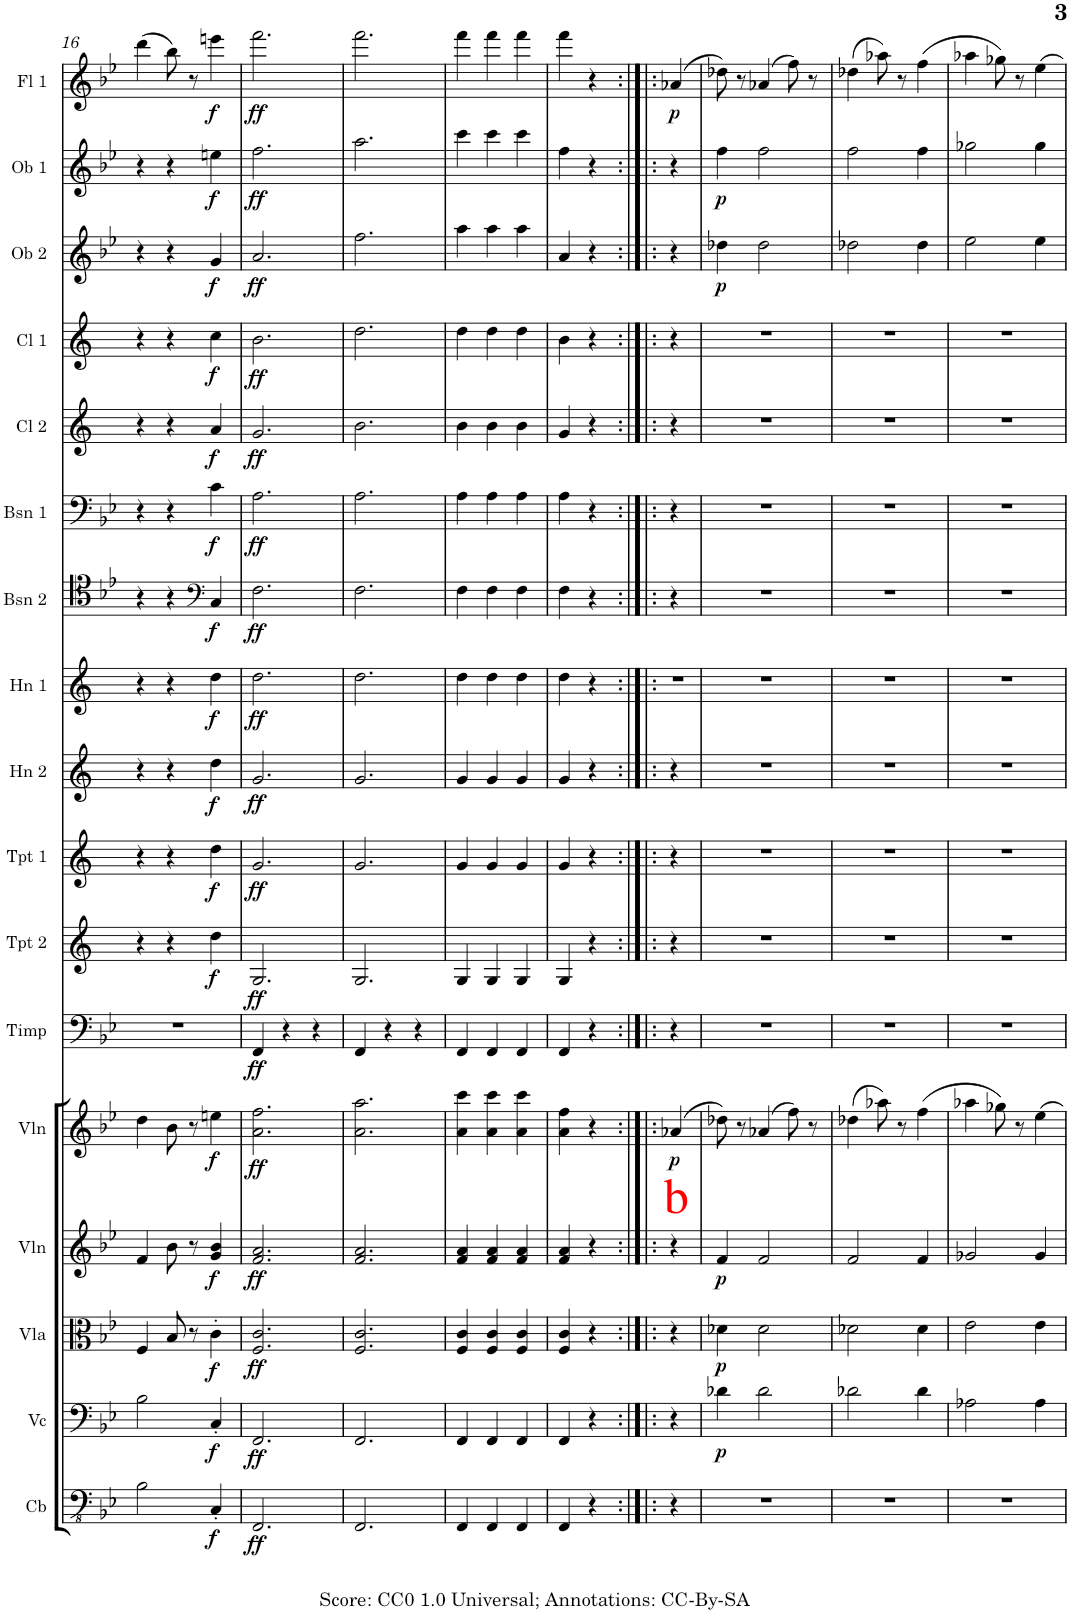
**kern	**dynam	**kern	**dynam	**kern	**dynam	**kern	**dynam	**kern	**text	**dynam	**kern	**dynam	**kern	**dynam	**kern	**dynam	**kern	**dynam	**kern	**dynam	**kern	**dynam	**kern	**dynam	**kern	**dynam	**kern	**dynam	**kern	**dynam	**kern	**dynam	**kern	**dynam
*part17	*part17	*part16	*part16	*part15	*part15	*part14	*part14	*part13	*part13	*part13	*part12	*part12	*part11	*part11	*part10	*part10	*part9	*part9	*part8	*part8	*part7	*part7	*part6	*part6	*part5	*part5	*part4	*part4	*part3	*part3	*part2	*part2	*part1	*part1
*staff17	*staff17	*staff16	*staff16	*staff15	*staff15	*staff14	*staff14	*staff13	*staff13	*staff13	*staff12	*staff12	*staff11	*staff11	*staff10	*staff10	*staff9	*staff9	*staff8	*staff8	*staff7	*staff7	*staff6	*staff6	*staff5	*staff5	*staff4	*staff4	*staff3	*staff3	*staff2	*staff2	*staff1	*staff1
*I"Contrabass	*	*I"Violoncello	*	*I"Viola	*	*I"Violin	*	*I"Violin	*	*	*I"Timpani	*	*I"Bb Trumpet 2	*	*I"Bb Trumpet 1	*	*I"Bb (basso) Horn 2	*	*I"Bb (basso) Horn 1	*	*I"Bassoon 2	*	*I"Bassoon 1	*	*I"Bb Clarinet 2	*	*I"Bb Clarinet 1	*	*I"Oboe 2	*	*I"Oboe 1	*	*I"Flute 1	*
*I'Cb	*	*I'Vc	*	*I'Vla	*	*I'Vln	*	*I'Vln	*	*	*I'Timp	*	*I'Tpt 2	*	*I'Tpt 1	*	*I'Hn 2	*	*I'Hn 1	*	*I'Bsn 2	*	*I'Bsn 1	*	*I'Cl 2	*	*I'Cl 1	*	*I'Ob 2	*	*I'Ob 1	*	*I'Fl 1	*
!!LO:PB:g=z
*clefFv4	*	*clefF4	*	*clefC3	*	*clefG2	*	*clefG2	*	*	*clefF4	*	*clefG2	*	*clefG2	*	*clefG2	*	*clefG2	*	*clefC4	*	*clefF4	*	*clefG2	*	*clefG2	*	*clefG2	*	*clefG2	*	*clefG2	*
*	*	*	*	*	*	*	*	*	*	*	*	*	*Trd1c2	*	*Trd1c2	*	*Trd8c14	*	*Trd8c14	*	*	*	*	*	*Trd1c2	*	*Trd1c2	*	*	*	*	*	*	*
*k[b-e-]	*	*k[b-e-]	*	*k[b-e-]	*	*k[b-e-]	*	*k[b-e-]	*	*	*k[b-e-]	*	*k[]	*	*k[]	*	*k[]	*	*k[]	*	*k[b-e-]	*	*k[b-e-]	*	*k[]	*	*k[]	*	*k[b-e-]	*	*k[b-e-]	*	*k[b-e-]	*
*M3/4	*	*M3/4	*	*M3/4	*	*M3/4	*	*M3/4	*	*	*M3/4	*	*M3/4	*	*M3/4	*	*M3/4	*	*M3/4	*	*M3/4	*	*M3/4	*	*M3/4	*	*M3/4	*	*M3/4	*	*M3/4	*	*M3/4	*
=16	=16	=16	=16	=16	=16	=16	=16	=16	=16	=16	=16	=16	=16	=16	=16	=16	=16	=16	=16	=16	=16	=16	=16	=16	=16	=16	=16	=16	=16	=16	=16	=16	=16	=16
2BB-\	.	2B-\	.	4F/	.	4f/	.	4dd\	.	.	2.r	.	4r	.	4r	.	4r	.	4r	.	4r	.	4r	.	4r	.	4r	.	4r	.	4r	.	(4ddd\	.
.	.	.	.	8B-/	.	8b-\	.	8b-\	.	.	.	.	4r	.	4r	.	4r	.	4r	.	4r	.	4r	.	4r	.	4r	.	4r	.	4r	.	8bb-\)	.
.	.	.	.	8r	.	8r	.	8r	.	.	.	.	.	.	.	.	.	.	.	.	.	.	.	.	.	.	.	.	.	.	.	.	8r	.
*	*	*	*	*	*	*	*	*	*	*	*	*	*	*	*	*	*	*	*	*	*clefF4	*	*	*	*	*	*	*	*	*	*	*	*	*
!	!LO:DY:b	!	!LO:DY:b	!	!LO:DY:b	!	!LO:DY:b	!	!	!LO:DY:b	!	!	!	!LO:DY:b	!	!LO:DY:b	!	!LO:DY:b	!	!LO:DY:b	!	!LO:DY:b	!	!LO:DY:b	!	!LO:DY:b	!	!LO:DY:b	!	!LO:DY:b	!	!LO:DY:b	!	!LO:DY:b
4CC'/	f	4C'/	f	4c'\	f	4g/ 4b-/	f	4een\	.	f	.	.	4dd\	f	4dd\	f	4dd\	f	4dd\	f	4C/	f	4c\	f	4a/	f	4cc\	f	4g/	f	4een\	f	4eeen\	f
=17	=17	=17	=17	=17	=17	=17	=17	=17	=17	=17	=17	=17	=17	=17	=17	=17	=17	=17	=17	=17	=17	=17	=17	=17	=17	=17	=17	=17	=17	=17	=17	=17	=17	=17
!	!LO:DY:b	!	!LO:DY:b	!	!LO:DY:b	!	!LO:DY:b	!	!	!LO:DY:b	!	!LO:DY:b	!	!LO:DY:b	!	!LO:DY:b	!	!LO:DY:b	!	!LO:DY:b	!	!LO:DY:b	!	!LO:DY:b	!	!LO:DY:b	!	!LO:DY:b	!	!LO:DY:b	!	!LO:DY:b	!	!LO:DY:b
2.FFF/	ff	2.FF/	ff	2.F/ 2.c/	ff	2.f/ 2.a/	ff	2.a\ 2.ff\	.	ff	4FF/	ff	2.G/	ff	2.g/	ff	2.g/	ff	2.dd\	ff	2.F\	ff	2.A\	ff	2.g/	ff	2.b\	ff	2.a/	ff	2.ff\	ff	2.fff\	ff
.	.	.	.	.	.	.	.	.	.	.	4r	.	.	.	.	.	.	.	.	.	.	.	.	.	.	.	.	.	.	.	.	.	.	.
.	.	.	.	.	.	.	.	.	.	.	4r	.	.	.	.	.	.	.	.	.	.	.	.	.	.	.	.	.	.	.	.	.	.	.
=18	=18	=18	=18	=18	=18	=18	=18	=18	=18	=18	=18	=18	=18	=18	=18	=18	=18	=18	=18	=18	=18	=18	=18	=18	=18	=18	=18	=18	=18	=18	=18	=18	=18	=18
2.FFF/	.	2.FF/	.	2.F/ 2.c/	.	2.f/ 2.a/	.	2.a\ 2.aa\	.	.	4FF/	.	2.G/	.	2.g/	.	2.g/	.	2.dd\	.	2.F\	.	2.A\	.	2.b\	.	2.dd\	.	2.ff\	.	2.aa\	.	2.fff\	.
.	.	.	.	.	.	.	.	.	.	.	4r	.	.	.	.	.	.	.	.	.	.	.	.	.	.	.	.	.	.	.	.	.	.	.
.	.	.	.	.	.	.	.	.	.	.	4r	.	.	.	.	.	.	.	.	.	.	.	.	.	.	.	.	.	.	.	.	.	.	.
=19	=19	=19	=19	=19	=19	=19	=19	=19	=19	=19	=19	=19	=19	=19	=19	=19	=19	=19	=19	=19	=19	=19	=19	=19	=19	=19	=19	=19	=19	=19	=19	=19	=19	=19
4FFF/	.	4FF/	.	4F/ 4c/	.	4f/ 4a/	.	4a\ 4ccc\	.	.	4FF/	.	4G/	.	4g/	.	4g/	.	4dd\	.	4F\	.	4A\	.	4b\	.	4dd\	.	4aa\	.	4ccc\	.	4fff\	.
4FFF/	.	4FF/	.	4F/ 4c/	.	4f/ 4a/	.	4a\ 4ccc\	.	.	4FF/	.	4G/	.	4g/	.	4g/	.	4dd\	.	4F\	.	4A\	.	4b\	.	4dd\	.	4aa\	.	4ccc\	.	4fff\	.
4FFF/	.	4FF/	.	4F/ 4c/	.	4f/ 4a/	.	4a\ 4ccc\	.	.	4FF/	.	4G/	.	4g/	.	4g/	.	4dd\	.	4F\	.	4A\	.	4b\	.	4dd\	.	4aa\	.	4ccc\	.	4fff\	.
=20	=20	=20	=20	=20	=20	=20	=20	=20	=20	=20	=20	=20	=20	=20	=20	=20	=20	=20	=20	=20	=20	=20	=20	=20	=20	=20	=20	=20	=20	=20	=20	=20	=20	=20
4FFF/	.	4FF/	.	4F/ 4c/	.	4f/ 4a/	.	4a\ 4ff\	.	.	4FF/	.	4G/	.	4g/	.	4g/	.	4dd\	.	4F\	.	4A\	.	4g/	.	4b\	.	4a/	.	4ff\	.	4fff\	.
4r	.	4r	.	4r	.	4r	.	4r	.	.	4r	.	4r	.	4r	.	4r	.	4r	.	4r	.	4r	.	4r	.	4r	.	4r	.	4r	.	4r	.
=21:|!|:	=21:|!|:	=21:|!|:	=21:|!|:	=21:|!|:	=21:|!|:	=21:|!|:	=21:|!|:	=21:|!|:	=21:|!|:	=21:|!|:	=21:|!|:	=21:|!|:	=21:|!|:	=21:|!|:	=21:|!|:	=21:|!|:	=21:|!|:	=21:|!|:	=21:|!|:	=21:|!|:	=21:|!|:	=21:|!|:	=21:|!|:	=21:|!|:	=21:|!|:	=21:|!|:	=21:|!|:	=21:|!|:	=21:|!|:	=21:|!|:	=21:|!|:	=21:|!|:	=21:|!|:	=21:|!|:
!	!	!	!	!	!	!	!	!	!LO:LY:b:color=#FF0000	!LO:DY:b	!	!	!	!	!	!	!	!	!	!	!	!	!	!	!	!	!	!	!	!	!	!	!	!LO:DY:b
4r	.	4r	.	4r	.	4r	.	(4a-X/	b	p	4r	.	4r	.	4r	.	4r	.	2.r	.	4r	.	4r	.	4r	.	4r	.	4r	.	4r	.	(4a-X/	p
2ryy	.	2ryy	.	2ryy	.	2ryy	.	2ryy	.	.	2ryy	.	2ryy	.	2ryy	.	2ryy	.	.	.	2ryy	.	2ryy	.	2ryy	.	2ryy	.	2ryy	.	2ryy	.	2ryy	.
=22	=22	=22	=22	=22	=22	=22	=22	=22	=22	=22	=22	=22	=22	=22	=22	=22	=22	=22	=22	=22	=22	=22	=22	=22	=22	=22	=22	=22	=22	=22	=22	=22	=22	=22
!	!	!	!LO:DY:b	!	!LO:DY:b	!	!LO:DY:b	!	!	!	!	!	!	!	!	!	!	!	!	!	!	!	!	!	!	!	!	!	!	!LO:DY:b	!	!LO:DY:b	!	!
2.r	.	4d-X\	p	4d-X\	p	4f/	p	8dd-X\)	.	.	2.r	.	2.r	.	2.r	.	2.r	.	2.r	.	2.r	.	2.r	.	2.r	.	2.r	.	4dd-X\	p	4ff\	p	8dd-X\)	.
.	.	.	.	.	.	.	.	8r	.	.	.	.	.	.	.	.	.	.	.	.	.	.	.	.	.	.	.	.	.	.	.	.	8r	.
.	.	2d-\	.	2d-\	.	2f/	.	(4a-X/	.	.	.	.	.	.	.	.	.	.	.	.	.	.	.	.	.	.	.	.	2dd-\	.	2ff\	.	(4a-X/	.
.	.	.	.	.	.	.	.	8ff\)	.	.	.	.	.	.	.	.	.	.	.	.	.	.	.	.	.	.	.	.	.	.	.	.	8ff\)	.
.	.	.	.	.	.	.	.	8r	.	.	.	.	.	.	.	.	.	.	.	.	.	.	.	.	.	.	.	.	.	.	.	.	8r	.
=23	=23	=23	=23	=23	=23	=23	=23	=23	=23	=23	=23	=23	=23	=23	=23	=23	=23	=23	=23	=23	=23	=23	=23	=23	=23	=23	=23	=23	=23	=23	=23	=23	=23	=23
2.r	.	2d-X\	.	2d-X\	.	2f/	.	(4dd-X\	.	.	2.r	.	2.r	.	2.r	.	2.r	.	2.r	.	2.r	.	2.r	.	2.r	.	2.r	.	2dd-X\	.	2ff\	.	(4dd-X\	.
.	.	.	.	.	.	.	.	8aa-X\)	.	.	.	.	.	.	.	.	.	.	.	.	.	.	.	.	.	.	.	.	.	.	.	.	8aa-X\)	.
.	.	.	.	.	.	.	.	8r	.	.	.	.	.	.	.	.	.	.	.	.	.	.	.	.	.	.	.	.	.	.	.	.	8r	.
.	.	4d-\	.	4d-\	.	4f/	.	(4ff\	.	.	.	.	.	.	.	.	.	.	.	.	.	.	.	.	.	.	.	.	4dd-\	.	4ff\	.	(4ff\	.
=24	=24	=24	=24	=24	=24	=24	=24	=24	=24	=24	=24	=24	=24	=24	=24	=24	=24	=24	=24	=24	=24	=24	=24	=24	=24	=24	=24	=24	=24	=24	=24	=24	=24	=24
2.r	.	2A-X\	.	2e-\	.	2g-X/	.	4aa-X\	.	.	2.r	.	2.r	.	2.r	.	2.r	.	2.r	.	2.r	.	2.r	.	2.r	.	2.r	.	2ee-\	.	2gg-X\	.	4aa-X\	.
.	.	.	.	.	.	.	.	8gg-X\)	.	.	.	.	.	.	.	.	.	.	.	.	.	.	.	.	.	.	.	.	.	.	.	.	8gg-X\)	.
.	.	.	.	.	.	.	.	8r	.	.	.	.	.	.	.	.	.	.	.	.	.	.	.	.	.	.	.	.	.	.	.	.	8r	.
.	.	4A-\	.	4e-\	.	4g-/	.	4ee-\	.	.	.	.	.	.	.	.	.	.	.	.	.	.	.	.	.	.	.	.	4ee-\	.	4gg-\	.	4ee-\	.
=	=	=	=	=	=	=	=	=	=	=	=	=	=	=	=	=	=	=	=	=	=	=	=	=	=	=	=	=	=	=	=	=	=	=
*-	*-	*-	*-	*-	*-	*-	*-	*-	*-	*-	*-	*-	*-	*-	*-	*-	*-	*-	*-	*-	*-	*-	*-	*-	*-	*-	*-	*-	*-	*-	*-	*-	*-	*-
